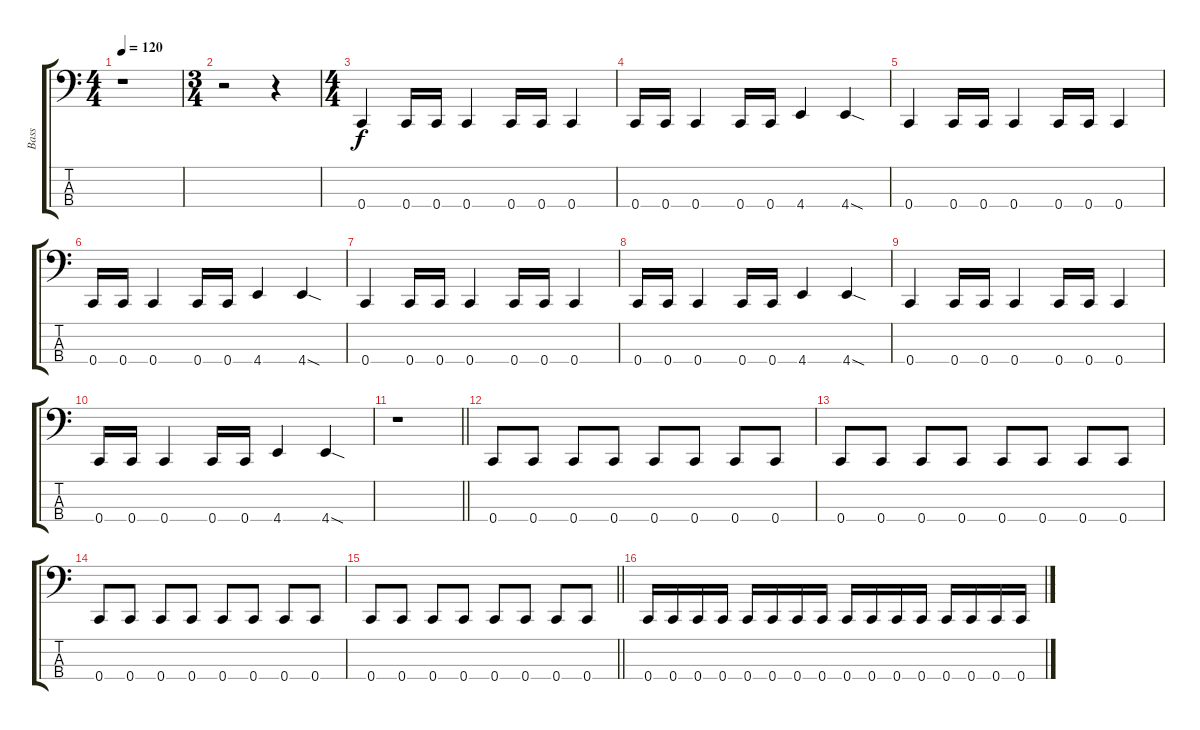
\track ("Bass" "Bass") {instrument electricbasspick}
\staff {score tabs}
\tuning (Eb2 Bb1 F1 C1) {hide}
\ts (4 4)
\tempo 120
\clef f4
\ks c
r.1{dy f instrument electricbasspick} |
\ts (3 4)
r.2 r.4 |
\ts (4 4)
0.4.4 0.4.16 0.4.16 0.4.4 0.4.16 0.4.16 0.4.4 |
0.4.16 0.4.16 0.4.4 0.4.16 0.4.16 4.4.4 4.4{sod}.4 |
0.4.4 0.4.16 0.4.16 0.4.4 0.4.16 0.4.16 0.4.4 |
0.4.16 0.4.16 0.4.4 0.4.16 0.4.16 4.4.4 4.4{sod}.4 |
0.4.4 0.4.16 0.4.16 0.4.4 0.4.16 0.4.16 0.4.4 |
0.4.16 0.4.16 0.4.4 0.4.16 0.4.16 4.4.4 4.4{sod}.4 |
0.4.4 0.4.16 0.4.16 0.4.4 0.4.16 0.4.16 0.4.4 |
0.4.16 0.4.16 0.4.4 0.4.16 0.4.16 4.4.4 4.4{sod}.4 |
\barLineRight lightlight
r.1 |
\section ("" "")
0.4.8 0.4.8 0.4.8 0.4.8 0.4.8 0.4.8 0.4.8 0.4.8 |
0.4.8 0.4.8 0.4.8 0.4.8 0.4.8 0.4.8 0.4.8 0.4.8 |
0.4.8 0.4.8 0.4.8 0.4.8 0.4.8 0.4.8 0.4.8 0.4.8 |
\barLineRight lightlight
0.4.8 0.4.8 0.4.8 0.4.8 0.4.8 0.4.8 0.4.8 0.4.8 |
\section ("" "")
0.4.16 0.4.16 0.4.16 0.4.16 0.4.16 0.4.16 0.4.16 0.4.16 0.4.16 0.4.16 0.4.16 0.4.16 0.4.16 0.4.16 0.4.16 0.4.16
